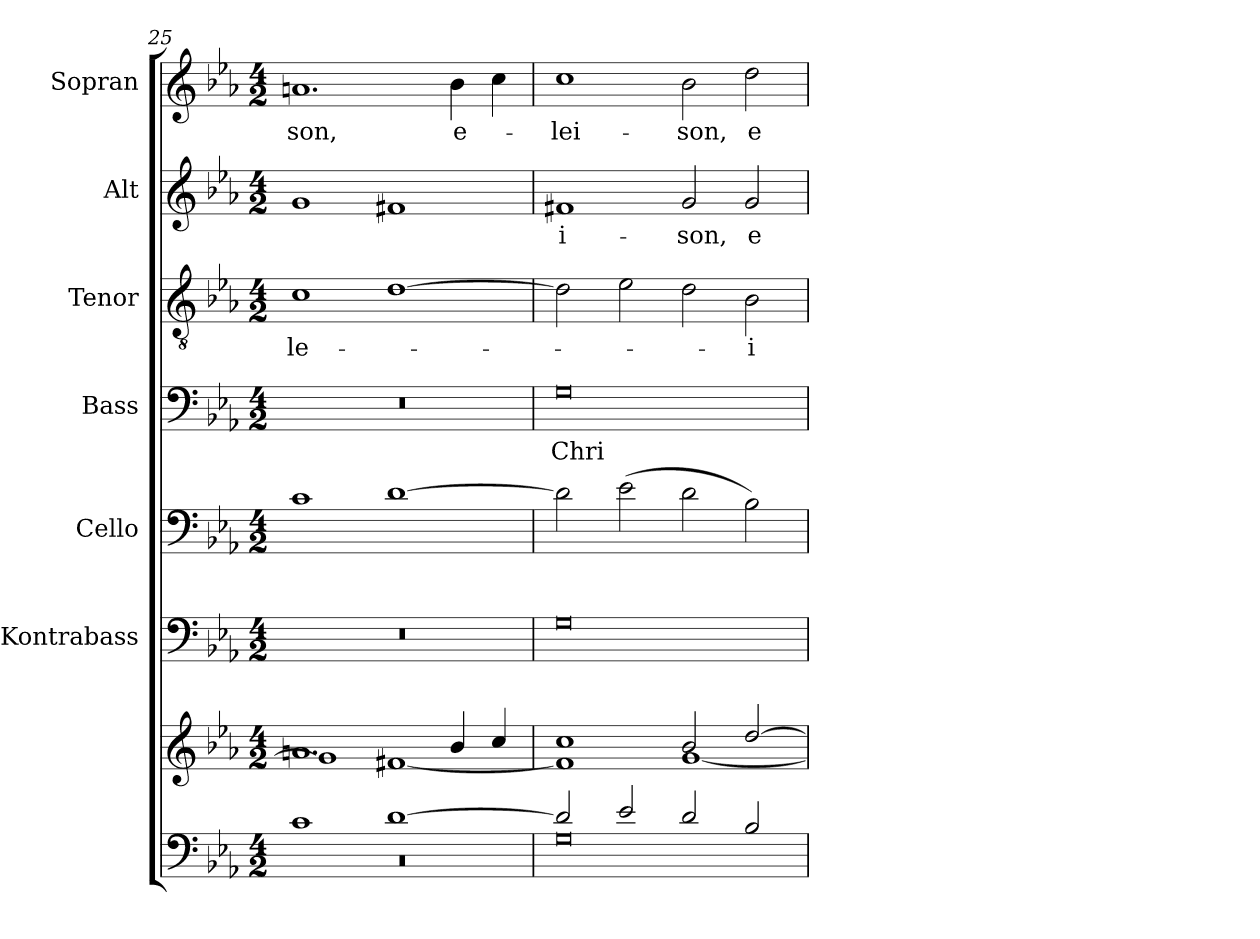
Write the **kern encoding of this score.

**kern	**kern	**kern	**kern	**kern	**text	**kern	**text	**kern	**text	**kern	**text
*part7	*part7	*part6	*part5	*part4	*part4	*part3	*part3	*part2	*part2	*part1	*part1
*staff8	*staff7	*staff6	*staff5	*staff4	*staff4	*staff3	*staff3	*staff2	*staff2	*staff1	*staff1
*	*	*I"Kontrabass	*I"Cello	*I"Bass	*	*I"Tenor	*	*I"Alt	*	*I"Sopran	*
*	*	*I'Kb.	*	*I'B.	*	*I'T.	*	*I'A.	*	*I'S.	*
!!LO:LB:g=z
*clefF4	*clefG2	*clefF4	*clefF4	*clefF4	*	*clefGv2	*	*clefG2	*	*clefG2	*
*	*	*ITrd7c12	*	*	*	*	*	*	*	*	*
*k[b-e-a-]	*k[b-e-a-]	*k[b-e-a-]	*k[b-e-a-]	*k[b-e-a-]	*	*k[b-e-a-]	*	*k[b-e-a-]	*	*k[b-e-a-]	*
*E-:	*E-:	*E-:	*E-:	*E-:	*	*E-:	*	*E-:	*	*E-:	*
*M4/2	*M4/2	*M4/2	*M4/2	*M4/2	*	*M4/2	*	*M4/2	*	*M4/2	*
=25	=25	=25	=25	=25	=25	=25	=25	=25	=25	=25	=25
*^	*^	*	*	*	*	*	*	*	*	*	*
!	!	!	!	!	!	!	!	!	!LO:LY:b	!	!	!	!LO:LY:b
1c	0r	1.an	1g]	0r	1c	0r	.	1c	-le-	1g	.	1.an	-son,
[>1d	.	.	[<1f#X	.	[1d	.	.	[1d	.	1f#X	.	.	.
!	!	!	!	!	!	!	!	!	!	!	!	!	!LO:LY:b
.	.	4b-/	.	.	.	.	.	.	.	.	.	4b-\	e-
.	.	4cc/	.	.	.	.	.	.	.	.	.	4cc\	.
=26	=26	=26	=26	=26	=26	=26	=26	=26	=26	=26	=26	=26	=26
!	!	!	!	!	!	!	!LO:LY:b	!	!	!	!LO:LY:b	!	!LO:LY:b
2d/]	0G	1cc	1f#]	0GG	2d\]	0G	Chri-	2d\]	.	1f#X	-i-	1cc	-lei-
2e-/	.	.	.	.	(>2e-\	.	.	2e-\	.	.	.	.	.
!	!	!	!	!	!	!	!	!	!	!	!LO:LY:b	!	!LO:LY:b
2d/	.	2b-/	[<1g	.	2d\	.	.	2d\	.	2g/	-son,	2b-\	-son,
!	!	!	!	!	!	!	!	!	!LO:LY:b	!	!LO:LY:b	!	!LO:LY:b
2B-/	.	[>2dd/	.	.	2B-\)	.	.	2B-\	-i-	2g/	e-	2dd\	e-
*v	*v	*	*	*	*	*	*	*	*	*	*	*	*
*	*v	*v	*	*	*	*	*	*	*	*	*	*
=	=	=	=	=	=	=	=	=	=	=	=
*-	*-	*-	*-	*-	*-	*-	*-	*-	*-	*-	*-
